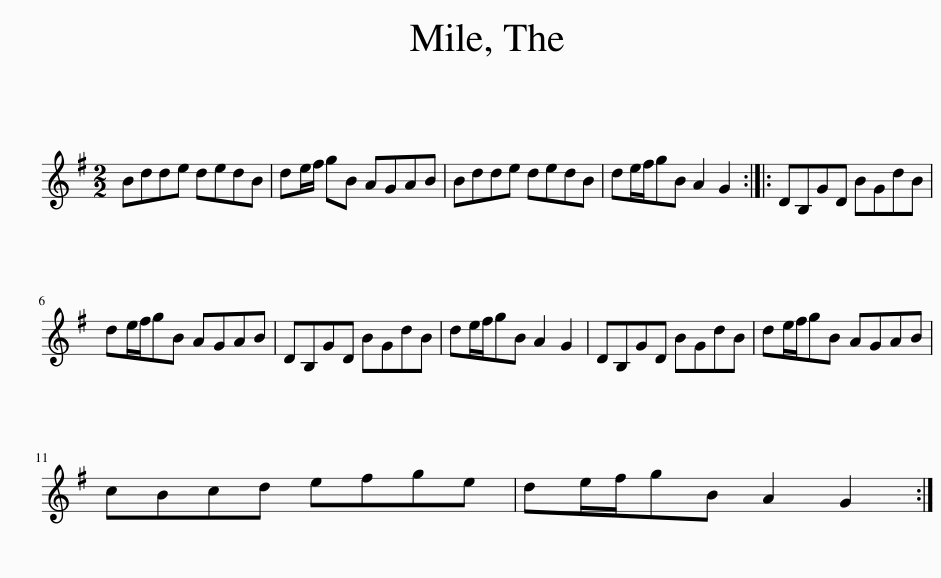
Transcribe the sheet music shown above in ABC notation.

X:1
L:1/8
M:2/2
I:linebreak $
K:G
V:1 treble
V:1
 Bdde dedB | de/f/ gB AGAB | Bdde dedB | de/f/gB A2 G2 :: DB,GD BGdB |$ %5
 de/f/gB AGAB | DB,GD BGdB | de/f/gB A2 G2 | DB,GD BGdB | de/f/gB AGAB |$ %10
 cBcd efge | de/f/gB A2 G2 :| %12
